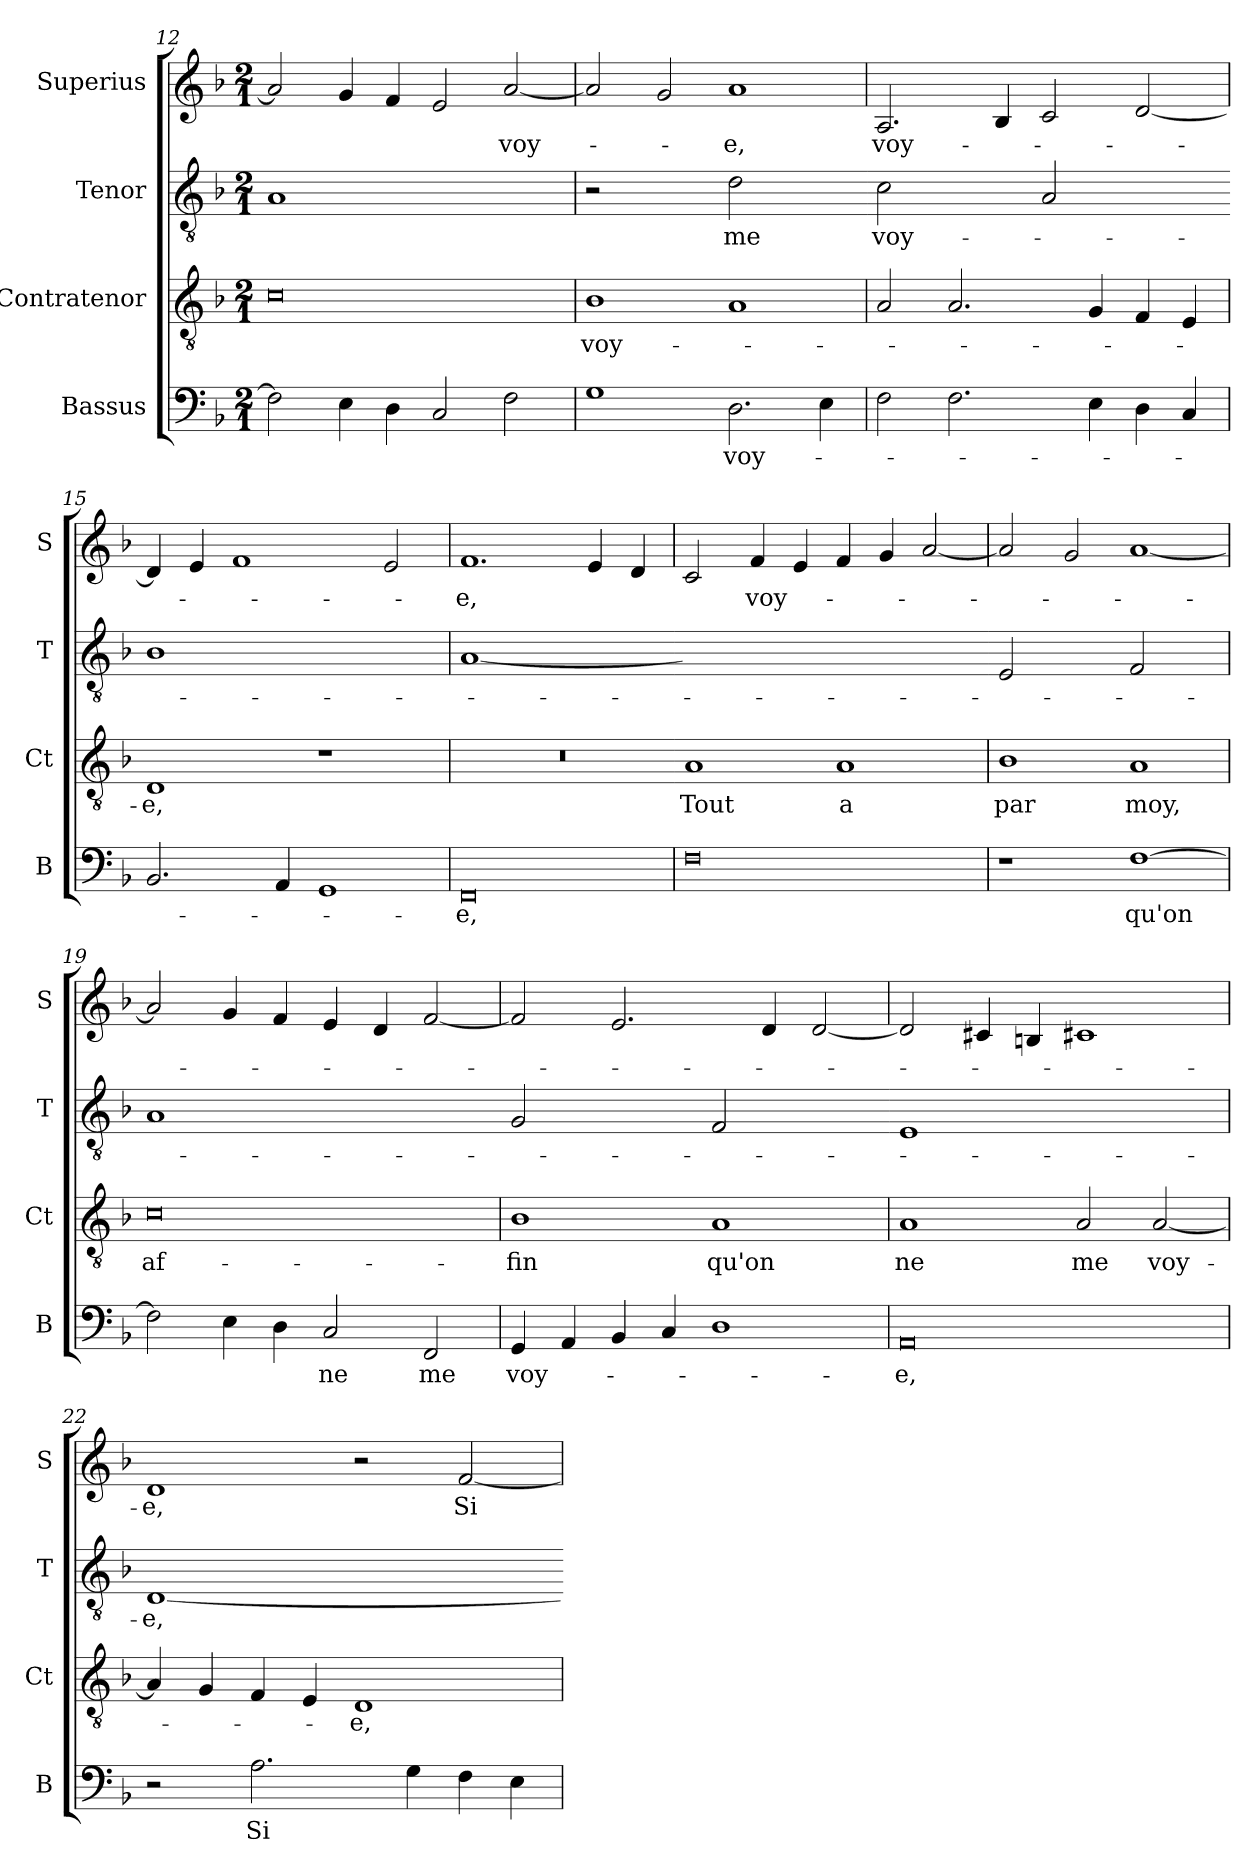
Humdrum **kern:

**kern	**text	**kern	**text	**kern	**text	**kern	**text
*part4	*part4	*part3	*part3	*part2	*part2	*part1	*part1
*staff4	*staff4	*staff3	*staff3	*staff2	*staff2	*staff1	*staff1
*I"Bassus	*	*I"Contratenor	*	*I"Tenor	*	*I"Superius	*
*I'B	*	*I'Ct	*	*I'T	*	*I'S	*
*clefF4	*	*clefGv2	*	*clefGv2	*	*clefG2	*
*k[b-]	*	*k[b-]	*	*k[b-]	*	*k[b-]	*
*M2/1	*	*M2/1	*	*M2/1	*	*M2/1	*
=12	=12	=12	=12	=12	=12	=12	=12
!	!	!	!	!LO:N:vis=1	!	!	!
2F]	.	0c	.	0A	.	2a]	.
4E	.	.	.	.	.	4g	.
4D	.	.	.	.	.	4f	.
2C	.	.	.	.	.	2e	.
2F	.	.	.	.	.	[2a	voy-
=13	=13	=13	=13	=13	=13	=13	=13
!	!	!	!	!LO:N:vis=2	!	!	!
1G	.	1B-	voy-	1r	.	2a]	.
.	.	.	.	.	.	2g	.
!	!	!	!	!LO:N:vis=2	!	!	!
2.D	voy-	1A	.	1d	me	1a	-e,
4E	.	.	.	.	.	.	.
=14	=14	=14	=14	=14-	=14	=14	=14
!	!	!	!	!LO:N:vis=2	!	!	!
2F	.	2A	.	1c	voy-	2.A	voy-
2.F	.	2.A	.	.	.	.	.
.	.	.	.	.	.	4B-	.
!	!	!	!	!LO:N:vis=2	!	!	!
.	.	.	.	1A	.	2c	.
4E	.	4G	.	.	.	.	.
4D	.	4F	.	.	.	[2d	.
4C	.	4E	.	.	.	.	.
=15	=15	=15	=15	=15-	=15	=15	=15
!	!	!	!	!LO:N:vis=1	!	!	!
2.BB-	.	1D	-e,	0B-	.	4d]	.
.	.	.	.	.	.	4e	.
.	.	.	.	.	.	1f	.
4AA	.	.	.	.	.	.	.
1GG	.	1r	.	.	.	.	.
.	.	.	.	.	.	2e	.
=16	=16	=16	=16	=16	=16	=16	=16
!	!	!	!	!LO:N:vis=1	!	!	!
0FF	-e,	0r	.	[0A	.	1.f	-e,
.	.	.	.	.	.	4e	.
.	.	.	.	.	.	4d	.
=17	=17	=17	=17	=17-	=17	=17	=17
!	!	!	!	!LO:N:vis=1	!	!	!
0F	.	1A	Tout	0Ayy]	.	2c	.
.	.	.	.	.	.	4f	voy-
.	.	.	.	.	.	4e	.
.	.	1A	a	.	.	4f	.
.	.	.	.	.	.	4g	.
.	.	.	.	.	.	[2a	.
=18	=18	=18	=18	=18-	=18	=18	=18
!	!	!	!	!LO:N:vis=2	!	!	!
1r	.	1B-	par	1E	.	2a]	.
.	.	.	.	.	.	2g	.
!	!	!	!	!LO:N:vis=2	!	!	!
[1F	qu'on	1A	moy,	1F	.	[1a	.
=19	=19	=19	=19	=19	=19	=19	=19
!	!	!	!	!LO:N:vis=1	!	!	!
2F]	.	0c	af-	0A	.	2a]	.
4E	.	.	.	.	.	4g	.
4D	.	.	.	.	.	4f	.
2C	ne	.	.	.	.	4e	.
.	.	.	.	.	.	4d	.
2FF	me	.	.	.	.	[2f	.
=20	=20	=20	=20	=20-	=20	=20	=20
!	!	!	!	!LO:N:vis=2	!	!	!
4GG	voy-	1B-	-fin	1G	.	2f]	.
4AA	.	.	.	.	.	.	.
4BB-	.	.	.	.	.	2.e	.
4C	.	.	.	.	.	.	.
!	!	!	!	!LO:N:vis=2	!	!	!
1D	.	1A	qu'on	1F	.	.	.
.	.	.	.	.	.	4d	.
.	.	.	.	.	.	[2d	.
=21	=21	=21	=21	=21-	=21	=21	=21
!	!	!	!	!LO:N:vis=1	!	!	!
0AA	-e,	1A	ne	0E	.	2d]	.
.	.	.	.	.	.	4c#X	.
.	.	.	.	.	.	4Bn	.
.	.	2A	me	.	.	1c#X	.
.	.	[2A	voy-	.	.	.	.
=22	=22	=22	=22	=22	=22	=22	=22
!	!	!	!	!LO:N:vis=1	!	!	!
2r	.	4A]	.	[0D	-e,	1d	-e,
.	.	4G	.	.	.	.	.
2.A	Si	4F	.	.	.	.	.
.	.	4E	.	.	.	.	.
.	.	1D	-e,	.	.	2r	.
4G	.	.	.	.	.	.	.
4F	.	.	.	.	.	[2f	Si
4E	.	.	.	.	.	.	.
=	=	=	=	=-	=	=	=
*-	*-	*-	*-	*-	*-	*-	*-
